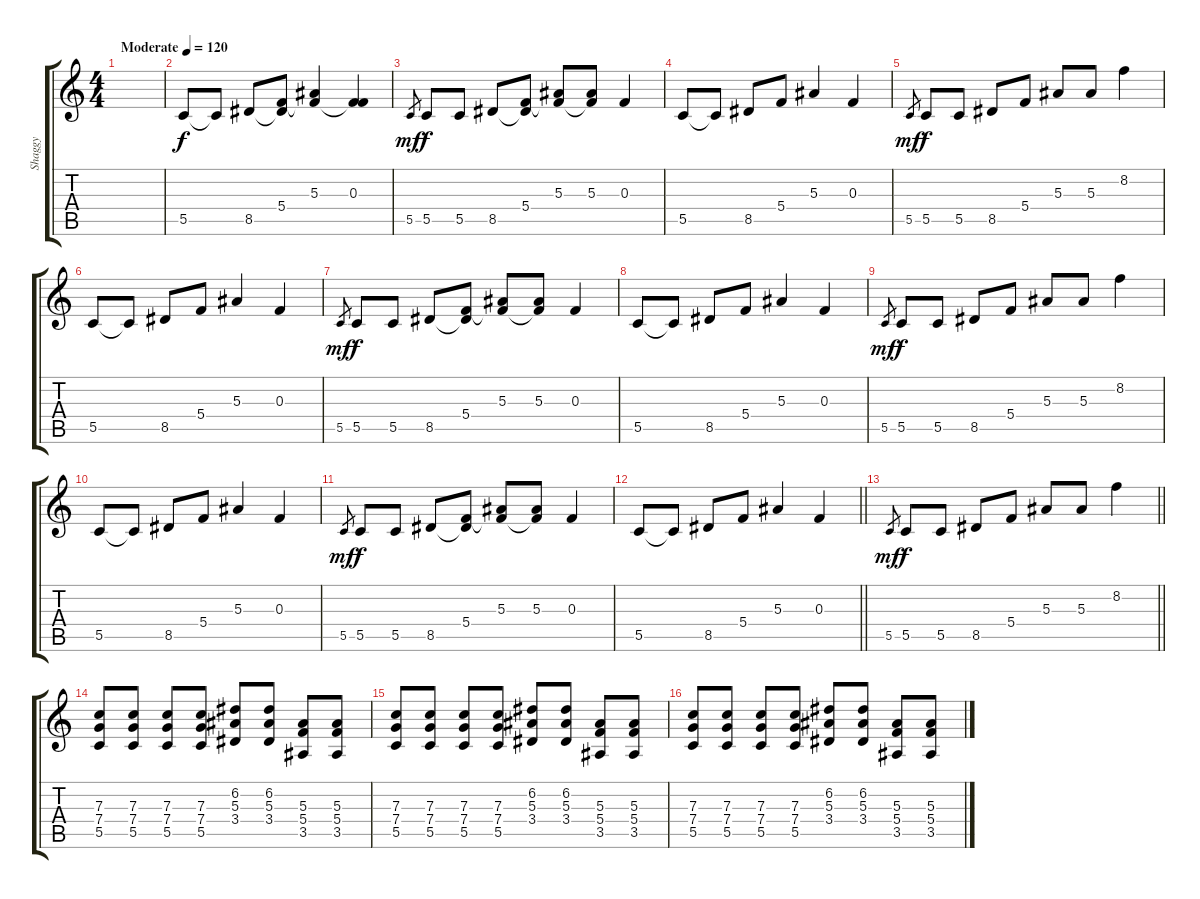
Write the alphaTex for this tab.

\track ("Shaggy" "Shaggy") {instrument distortionguitar}
\staff {score tabs}
\tuning (D4 A3 F3 C3 G2 C2) {hide}
\ts (4 4)
\tempo (120 "Moderate")
\clef g2
\ks c
|
5.5.8 5.5{t}.8 8.5.8 (5.4 8.5{t}).8 (5.3 5.4{t}).4 (0.3 5.4{t}).4 |
5.5.8{gr dy mf} 5.5.8{dy f} 5.5.8 8.5.8 (5.4 8.5{t}).8 (5.3 5.4{t}).8 (5.3 5.4{t}).8 0.3.4 |
5.5.8 5.5{t}.8 8.5.8 5.4.8 5.3.4 0.3.4 |
5.5.8{gr dy mf} 5.5.8{dy f} 5.5.8 8.5.8 5.4.8 5.3.8 5.3.8 8.2.4 |
5.5.8 5.5{t}.8 8.5.8 5.4.8 5.3.4 0.3.4 |
5.5.8{gr dy mf} 5.5.8{dy f} 5.5.8 8.5.8 (5.4 8.5{t}).8 (5.3 5.4{t}).8 (5.3 5.4{t}).8 0.3.4 |
5.5.8 5.5{t}.8 8.5.8 5.4.8 5.3.4 0.3.4 |
5.5.8{gr dy mf} 5.5.8{dy f} 5.5.8 8.5.8 5.4.8 5.3.8 5.3.8 8.2.4 |
5.5.8 5.5{t}.8 8.5.8 5.4.8 5.3.4 0.3.4 |
5.5.8{gr dy mf} 5.5.8{dy f} 5.5.8 8.5.8 (5.4 8.5{t}).8 (5.3 5.4{t}).8 (5.3 5.4{t}).8 0.3.4 |
\barLineRight lightlight
5.5.8 5.5{t}.8 8.5.8 5.4.8 5.3.4 0.3.4 |
\barLineRight lightlight
5.5.8{gr dy mf} 5.5.8{dy f} 5.5.8 8.5.8 5.4.8 5.3.8 5.3.8 8.2.4 |
(7.3 7.4 5.5).8 (7.3 7.4 5.5).8 (7.3 7.4 5.5).8 (7.3 7.4 5.5).8 (6.2 5.3 3.4).8 (6.2 5.3 3.4).8 (5.3 5.4 3.5).8 (5.3 5.4 3.5).8 |
(7.3 7.4 5.5).8 (7.3 7.4 5.5).8 (7.3 7.4 5.5).8 (7.3 7.4 5.5).8 (6.2 5.3 3.4).8 (6.2 5.3 3.4).8 (5.3 5.4 3.5).8 (5.3 5.4 3.5).8 |
(7.3 7.4 5.5).8 (7.3 7.4 5.5).8 (7.3 7.4 5.5).8 (7.3 7.4 5.5).8 (6.2 5.3 3.4).8 (6.2 5.3 3.4).8 (5.3 5.4 3.5).8 (5.3 5.4 3.5).8
